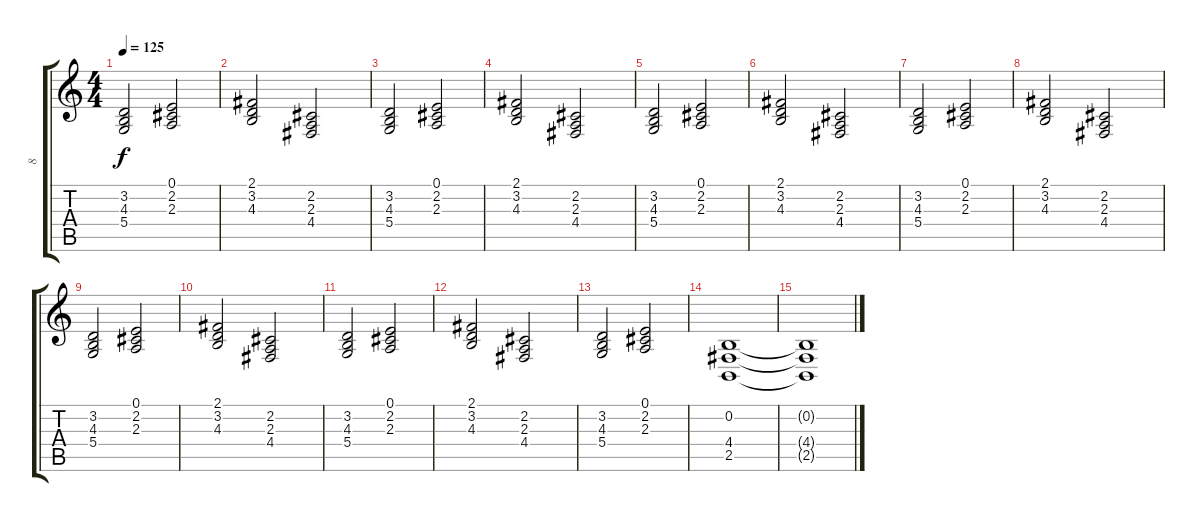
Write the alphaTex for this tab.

\track ("8" "8") {instrument choiraahs}
\staff {score tabs}
\tuning (E4 B3 G3 D3 A2 E2) {hide}
\ts (4 4)
\tempo 125
\clef g2
\ks c
(3.2 4.3 5.4).2{dy f} (0.1 2.2 2.3).2 |
(2.1 3.2 4.3).2 (2.2 2.3 4.4).2 |
(3.2 4.3 5.4).2 (0.1 2.2 2.3).2 |
(2.1 3.2 4.3).2 (2.2 2.3 4.4).2 |
(3.2 4.3 5.4).2 (0.1 2.2 2.3).2 |
(2.1 3.2 4.3).2 (2.2 2.3 4.4).2 |
(3.2 4.3 5.4).2 (0.1 2.2 2.3).2 |
(2.1 3.2 4.3).2 (2.2 2.3 4.4).2 |
(3.2 4.3 5.4).2 (0.1 2.2 2.3).2 |
(2.1 3.2 4.3).2 (2.2 2.3 4.4).2 |
(3.2 4.3 5.4).2 (0.1 2.2 2.3).2 |
(2.1 3.2 4.3).2 (2.2 2.3 4.4).2 |
(3.2 4.3 5.4).2 (0.1 2.2 2.3).2 |
(0.2 4.4 2.5).1 |
(0.2{t} 4.4{t} 2.5{t}).1
